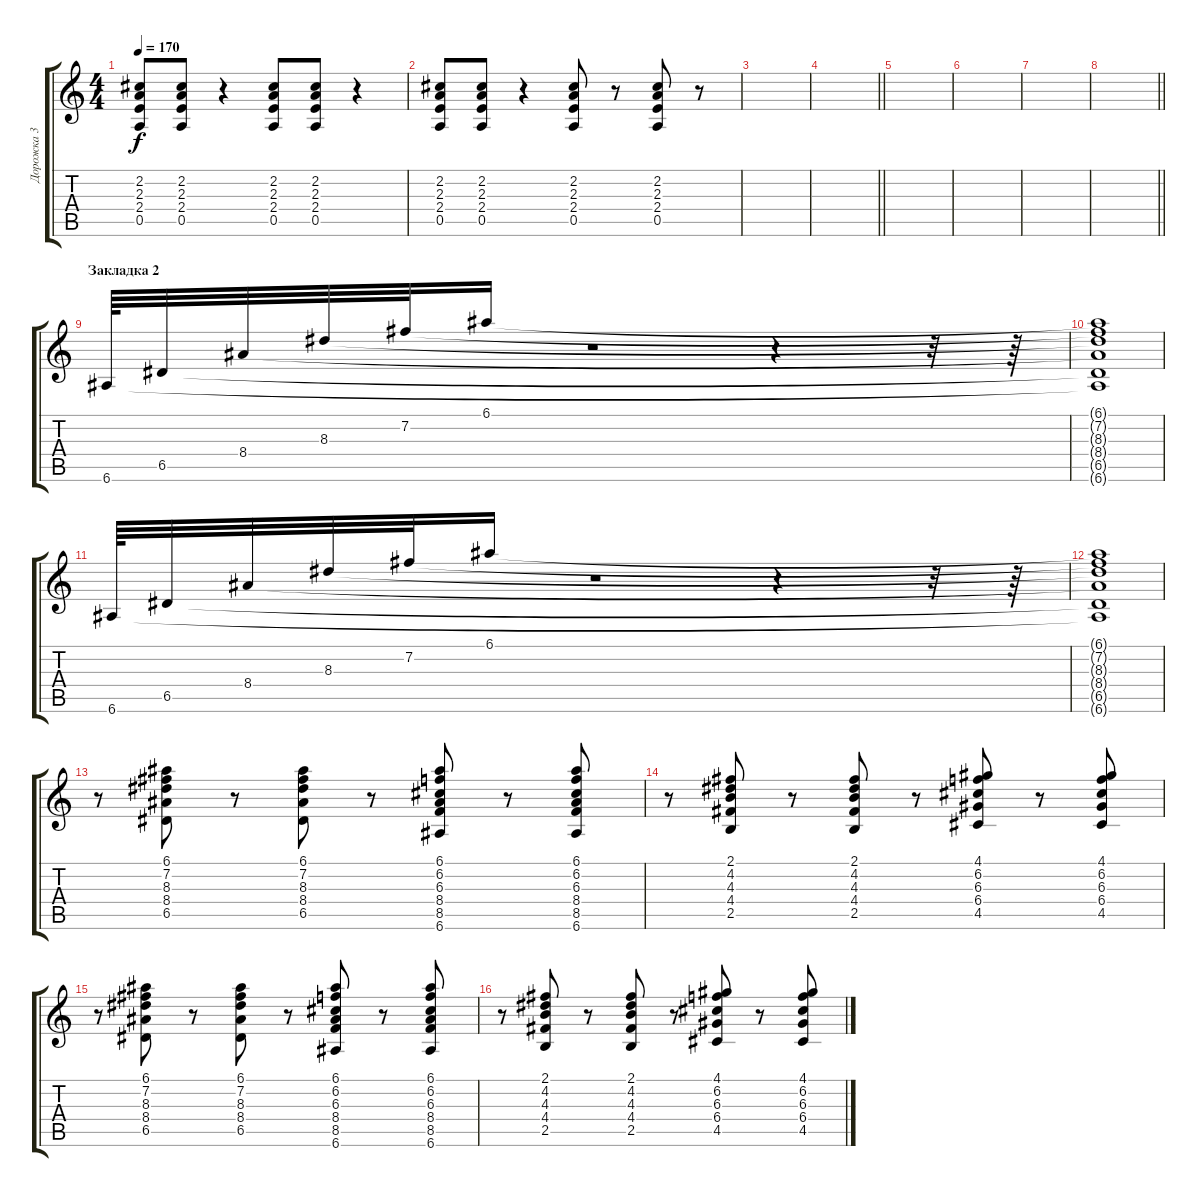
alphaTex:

\track ("Дорожка 3" "Дорожка 3") {instrument acousticguitarsteel}
\staff {score tabs}
\tuning (E4 B3 G3 D3 A2 E2) {hide}
\ts (4 4)
\tempo 170
\clef g2
\ks c
(2.2 2.3 2.4 0.5).8{dy f} (2.2 2.3 2.4 0.5).8 r.4 (2.2 2.3 2.4 0.5).8 (2.2 2.3 2.4 0.5).8 r.4 |
(2.2 2.3 2.4 0.5).8 (2.2 2.3 2.4 0.5).8 r.4 (2.2 2.3 2.4 0.5).8 r.8 (2.2 2.3 2.4 0.5).8 r.8 |
|
\barLineRight lightlight
|
|
|
|
\barLineRight lightlight
|
\section ("" "Закладка 2")
6.6.64 6.5.32 8.4.32 8.3.32 7.2.32 6.1.16 r.2 r.4 r.32 r.64 |
(6.1{t} 7.2{t} 8.3{t} 8.4{t} 6.5{t} 6.6{t}).1 |
6.6.64 6.5.32 8.4.32 8.3.32 7.2.32 6.1.16 r.2 r.4 r.32 r.64 |
(6.1{t} 7.2{t} 8.3{t} 8.4{t} 6.5{t} 6.6{t}).1 |
r.8 (6.1 7.2 8.3 8.4 6.5).8 r.8 (6.1 7.2 8.3 8.4 6.5).8 r.8 (6.1 6.2 6.3 8.4 8.5 6.6).8 r.8 (6.1 6.2 6.3 8.4 8.5 6.6).8 |
r.8 (2.1 4.2 4.3 4.4 2.5).8 r.8 (2.1 4.2 4.3 4.4 2.5).8 r.8 (4.1 6.2 6.3 6.4 4.5).8 r.8 (4.1 6.2 6.3 6.4 4.5).8 |
r.8 (6.1 7.2 8.3 8.4 6.5).8 r.8 (6.1 7.2 8.3 8.4 6.5).8 r.8 (6.1 6.2 6.3 8.4 8.5 6.6).8 r.8 (6.1 6.2 6.3 8.4 8.5 6.6).8 |
r.8 (2.1 4.2 4.3 4.4 2.5).8 r.8 (2.1 4.2 4.3 4.4 2.5).8 r.8 (4.1 6.2 6.3 6.4 4.5).8 r.8 (4.1 6.2 6.3 6.4 4.5).8
